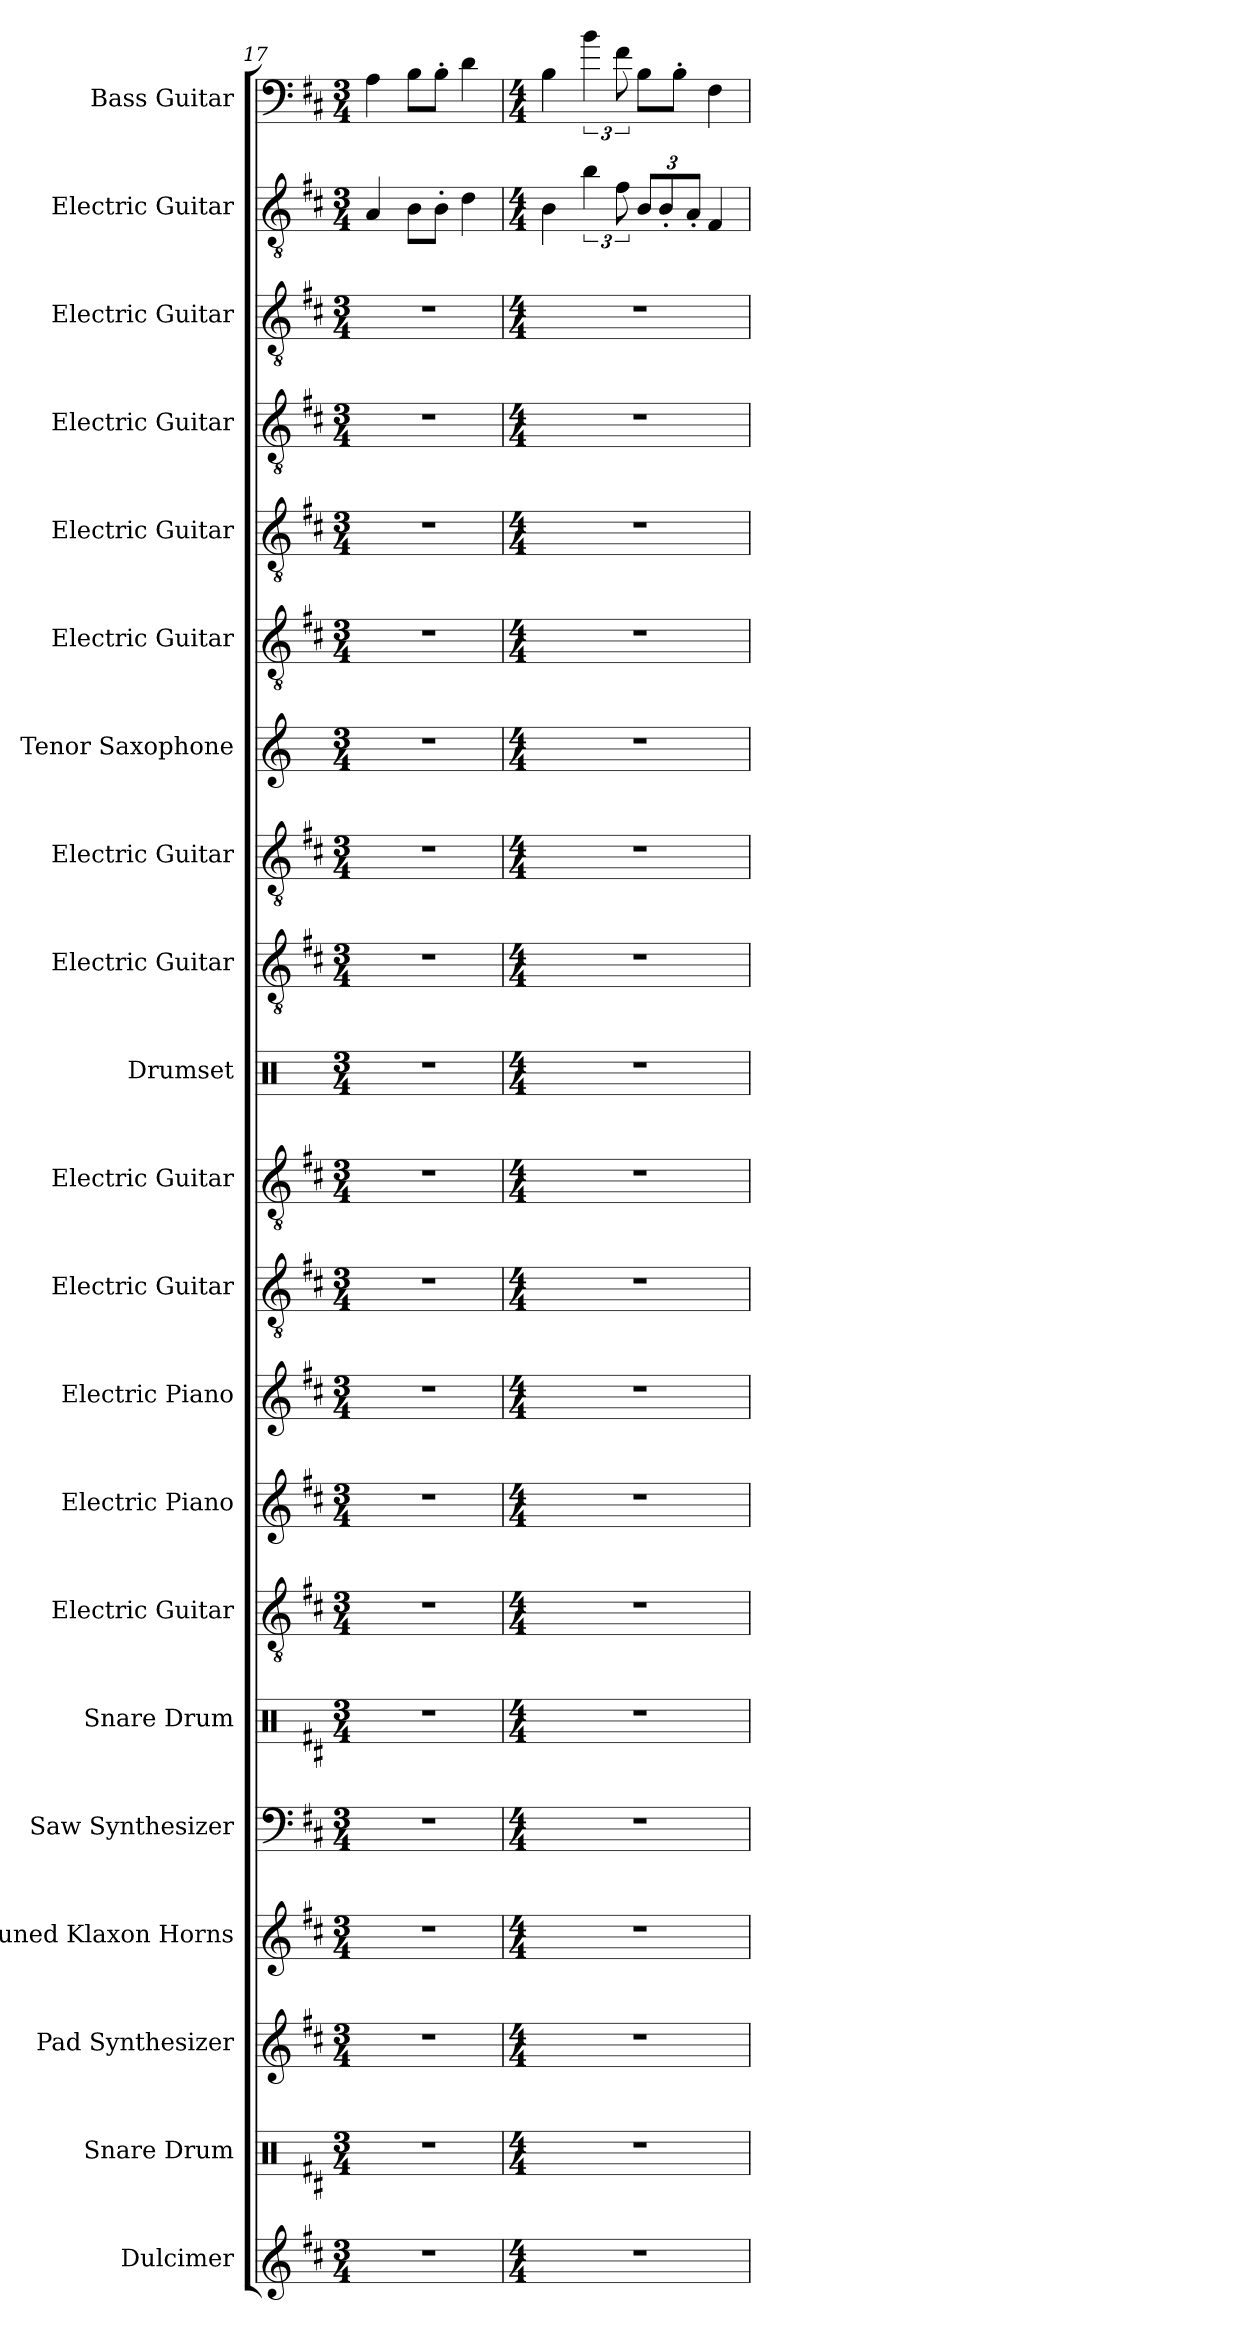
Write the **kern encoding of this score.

**kern	**kern	**kern	**kern	**kern	**kern	**kern	**kern	**kern	**kern	**kern	**kern	**kern	**kern	**kern	**kern	**kern	**kern	**kern	**kern	**kern
*part21	*part20	*part19	*part18	*part17	*part16	*part15	*part14	*part13	*part12	*part11	*part10	*part9	*part8	*part7	*part6	*part5	*part4	*part3	*part2	*part1
*staff21	*staff20	*staff19	*staff18	*staff17	*staff16	*staff15	*staff14	*staff13	*staff12	*staff11	*staff10	*staff9	*staff8	*staff7	*staff6	*staff5	*staff4	*staff3	*staff2	*staff1
*I"Dulcimer	*I"Snare Drum	*I"Pad Synthesizer	*I"Tuned Klaxon Horns	*I"Saw Synthesizer	*I"Snare Drum	*I"Electric Guitar	*I"Electric Piano	*I"Electric Piano	*I"Electric Guitar	*I"Electric Guitar	*I"Drumset	*I"Electric Guitar	*I"Electric Guitar	*I"Tenor Saxophone	*I"Electric Guitar	*I"Electric Guitar	*I"Electric Guitar	*I"Electric Guitar	*I"Electric Guitar	*I"Bass Guitar
*I'Dlc.	*I'Sn. Dr.	*I'Synth.	*I'Tn. Klx. Hns.	*I'Synth.	*I'Sn. Dr.	*I'El. Guit.	*I'El. Pno.	*I'El. Pno.	*I'El. Guit.	*I'El. Guit.	*I'Drs.	*I'El. Guit.	*I'El. Guit.	*I'T. Sax.	*I'El. Guit.	*I'El. Guit.	*I'El. Guit.	*I'El. Guit.	*I'El. Guit.	*I'B. Guit.
*clefG2	*clefX	*clefG2	*clefG2	*clefF4	*clefX	*clefGv2	*clefG2	*clefG2	*clefGv2	*clefGv2	*clefX	*clefGv2	*clefGv2	*clefG2	*clefGv2	*clefGv2	*clefGv2	*clefGv2	*clefGv2	*clefF4
*	*	*	*	*	*	*	*	*	*	*	*	*	*	*ITrd8c14	*	*	*	*	*	*ITrd7c12
*k[f#c#]	*k[f#c#]	*k[f#c#]	*k[f#c#]	*k[f#c#]	*k[f#c#]	*k[f#c#]	*k[f#c#]	*k[f#c#]	*k[f#c#]	*k[f#c#]	*k[]	*k[f#c#]	*k[f#c#]	*k[]	*k[f#c#]	*k[f#c#]	*k[f#c#]	*k[f#c#]	*k[f#c#]	*k[f#c#]
*M3/4	*M3/4	*M3/4	*M3/4	*M3/4	*M3/4	*M3/4	*M3/4	*M3/4	*M3/4	*M3/4	*M3/4	*M3/4	*M3/4	*M3/4	*M3/4	*M3/4	*M3/4	*M3/4	*M3/4	*M3/4
=17	=17	=17	=17	=17	=17	=17	=17	=17	=17	=17	=17	=17	=17	=17	=17	=17	=17	=17	=17	=17
2.r	2.r	2.r	2.r	2.r	2.r	2.r	2.r	2.r	2.r	2.r	2.r	2.r	2.r	2.r	2.r	2.r	2.r	2.r	4A/	4AA\
.	.	.	.	.	.	.	.	.	.	.	.	.	.	.	.	.	.	.	8B\L	8BB\L
.	.	.	.	.	.	.	.	.	.	.	.	.	.	.	.	.	.	.	8B'\J	8BB'\J
.	.	.	.	.	.	.	.	.	.	.	.	.	.	.	.	.	.	.	4d\	4D\
!!LO:PB:g=z
=18	=18	=18	=18	=18	=18	=18	=18	=18	=18	=18	=18	=18	=18	=18	=18	=18	=18	=18	=18	=18
*M4/4	*M4/4	*M4/4	*M4/4	*M4/4	*M4/4	*M4/4	*M4/4	*M4/4	*M4/4	*M4/4	*M4/4	*M4/4	*M4/4	*M4/4	*M4/4	*M4/4	*M4/4	*M4/4	*M4/4	*M4/4
1r	1r	1r	1r	1r	1r	1r	1r	1r	1r	1r	1r	1r	1r	1r	1r	1r	1r	1r	4B\	4BB\
.	.	.	.	.	.	.	.	.	.	.	.	.	.	.	.	.	.	.	6b\	6B\
.	.	.	.	.	.	.	.	.	.	.	.	.	.	.	.	.	.	.	12f#\	12F#\
*	*	*	*	*	*	*	*	*	*	*	*	*	*	*	*	*	*	*	*Xbrackettup	*
.	.	.	.	.	.	.	.	.	.	.	.	.	.	.	.	.	.	.	12B/L	8BB\L
.	.	.	.	.	.	.	.	.	.	.	.	.	.	.	.	.	.	.	12B'/	.
.	.	.	.	.	.	.	.	.	.	.	.	.	.	.	.	.	.	.	.	8BB'\J
.	.	.	.	.	.	.	.	.	.	.	.	.	.	.	.	.	.	.	12A'/J	.
.	.	.	.	.	.	.	.	.	.	.	.	.	.	.	.	.	.	.	4F#/	4FF#\
=	=	=	=	=	=	=	=	=	=	=	=	=	=	=	=	=	=	=	=	=
*-	*-	*-	*-	*-	*-	*-	*-	*-	*-	*-	*-	*-	*-	*-	*-	*-	*-	*-	*-	*-
